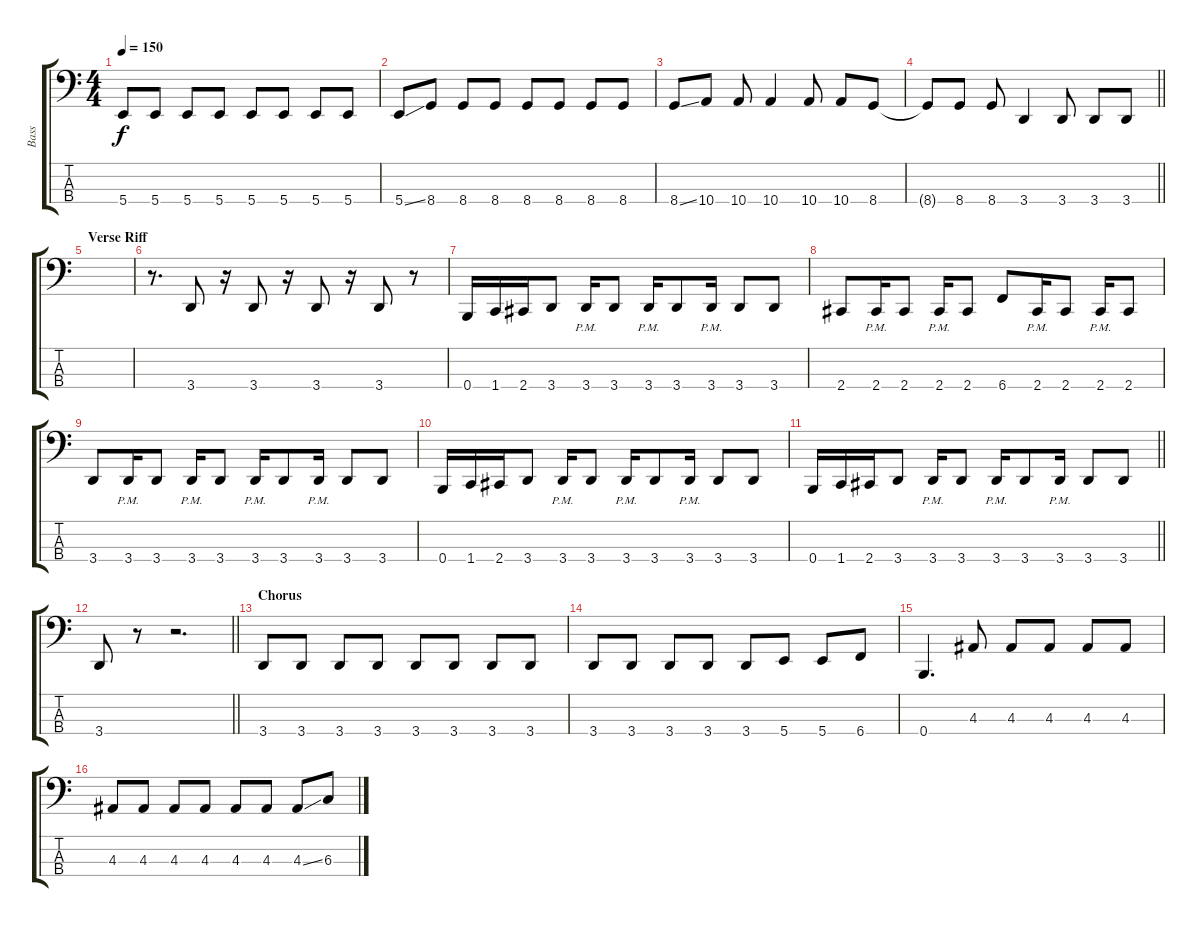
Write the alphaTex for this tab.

\track ("Bass" "Bass") {instrument electricbasspick}
\staff {score tabs}
\tuning (E2 B1 Gb1 B0) {hide}
\ts (4 4)
\tempo 150
\clef f4
\ks c
5.4.8{dy f} 5.4.8 5.4.8 5.4.8 5.4.8 5.4.8 5.4.8 5.4.8 |
5.4{ss}.8 8.4.8 8.4.8 8.4.8 8.4.8 8.4.8 8.4.8 8.4.8 |
8.4{ss}.8 10.4.8 10.4.8 10.4.4 10.4.8 10.4.8 8.4.8 |
\barLineRight lightlight
8.4{t}.8 8.4.8 8.4.8 3.4.4 3.4.8 3.4.8 3.4.8 |
\section ("" "Verse Riff")
|
r.8{d} 3.4.8 r.16 3.4.8 r.16 3.4.8 r.16 3.4.8 r.8 |
0.4.16 1.4.16 2.4.16 3.4.8 3.4{pm}.16 3.4.8 3.4{pm}.16 3.4.8 3.4{pm}.16 3.4.8 3.4.8 |
2.4.8 2.4{pm}.16 2.4.8 2.4{pm}.16 2.4.8 6.4.8 2.4{pm}.16 2.4.8 2.4{pm}.16 2.4.8 |
3.4.8 3.4{pm}.16 3.4.8 3.4{pm}.16 3.4.8 3.4{pm}.16 3.4.8 3.4{pm}.16 3.4.8 3.4.8 |
0.4.16 1.4.16 2.4.16 3.4.8 3.4{pm}.16 3.4.8 3.4{pm}.16 3.4.8 3.4{pm}.16 3.4.8 3.4.8 |
\barLineRight lightlight
0.4.16 1.4.16 2.4.16 3.4.8 3.4{pm}.16 3.4.8 3.4{pm}.16 3.4.8 3.4{pm}.16 3.4.8 3.4.8 |
\barLineRight lightlight
3.4.8 r.8 r.2{d} |
\section ("" "Chorus")
3.4.8 3.4.8 3.4.8 3.4.8 3.4.8 3.4.8 3.4.8 3.4.8 |
3.4.8 3.4.8 3.4.8 3.4.8 3.4.8 5.4.8 5.4.8 6.4.8 |
0.4.4{d} 4.3.8 4.3.8 4.3.8 4.3.8 4.3.8 |
4.3.8 4.3.8 4.3.8 4.3.8 4.3.8 4.3.8 4.3{ss}.8 6.3.8
